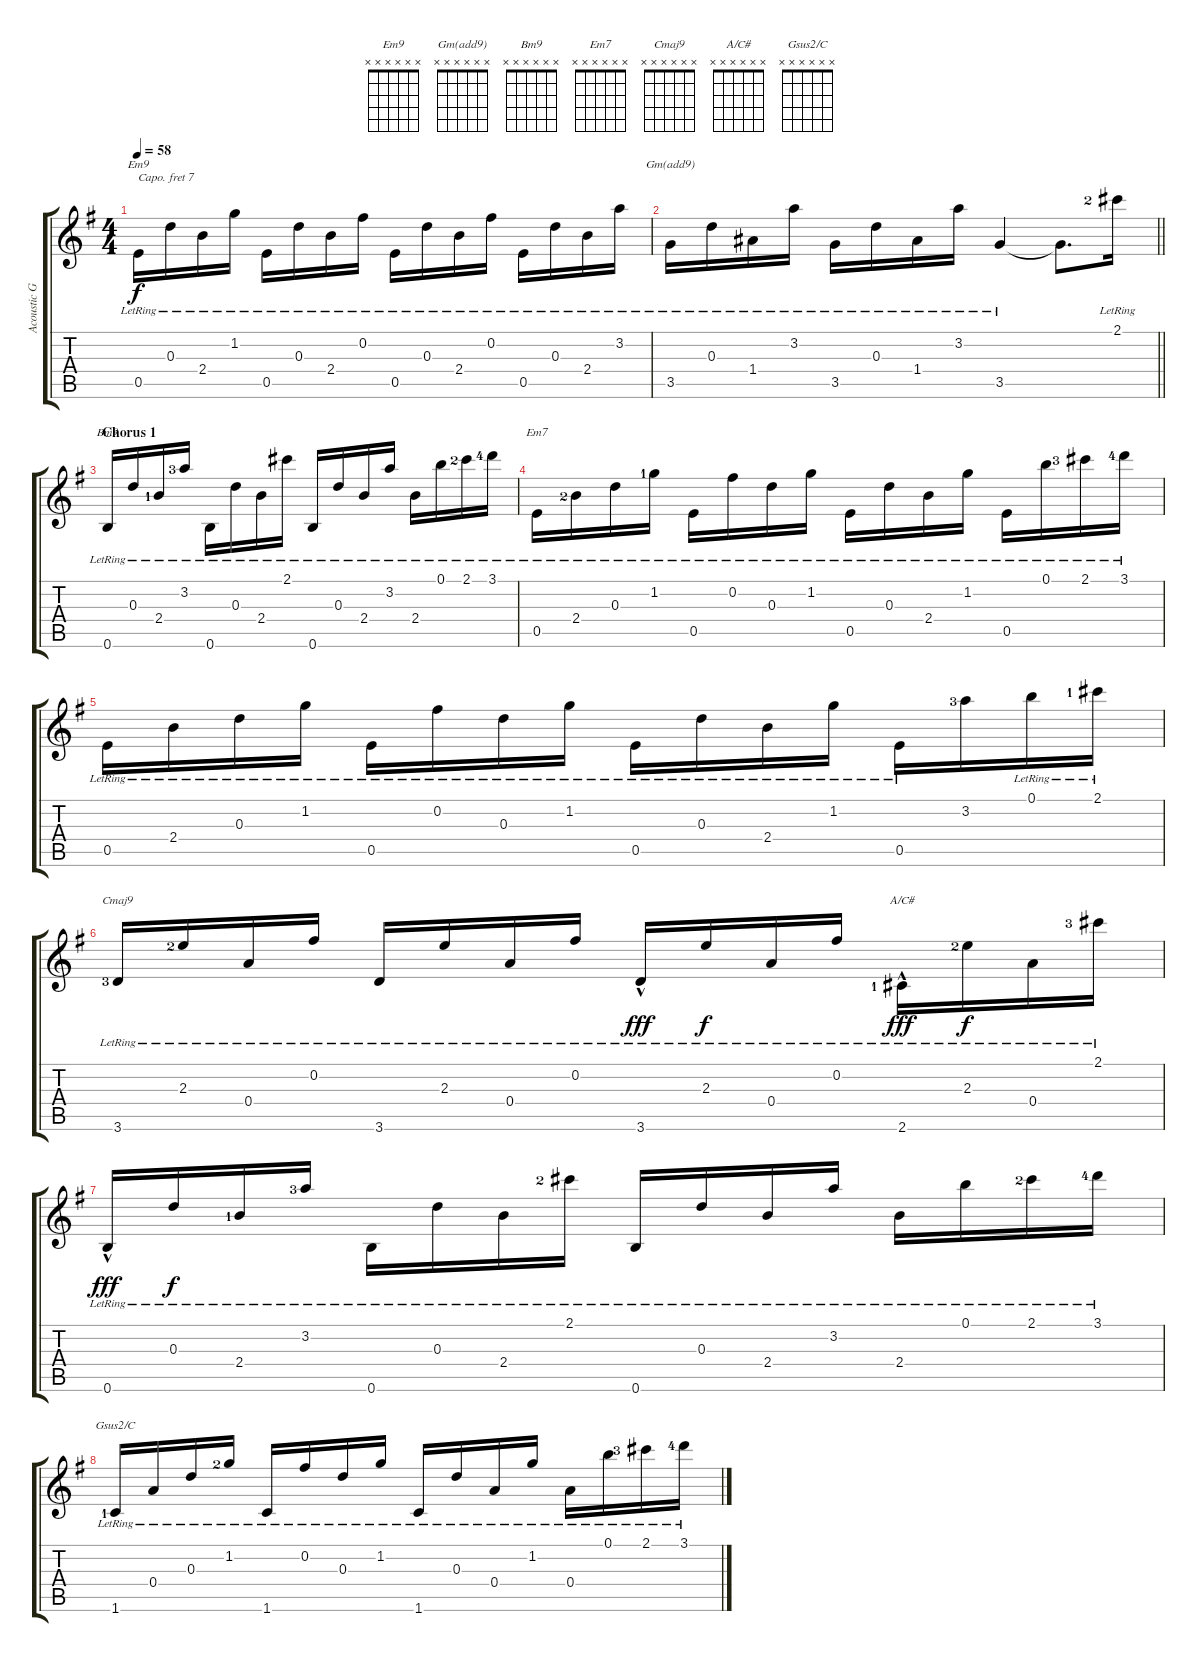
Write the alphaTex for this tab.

\track ("Acoustic Guitar" "Acoustic G") {instrument acousticguitarsteel}
\staff {score tabs}
\capo 7
\tuning (E4 B3 G3 D3 A2 E2) {hide}
\chord ("Em9" x x x x x x)
\chord ("Gm(add9)" x x x x x x)
\chord ("Bm9" x x x x x x)
\chord ("Em7" x x x x x x)
\chord ("Cmaj9" x x x x x x)
\chord ("A/C#" x x x x x x)
\chord ("Gsus2/C" x x x x x x)
\ts (4 4)
\tempo 58
\clef g2
\ks eminor
0.5{lr}.16{ch "Em9" dy f} 0.3{lr}.16 2.4{lr}.16 1.2{lr}.16 0.5{lr}.16 0.3{lr}.16 2.4{lr}.16 0.2{lr}.16 0.5{lr}.16 0.3{lr}.16 2.4{lr}.16 0.2{lr}.16 0.5{lr}.16 0.3{lr}.16 2.4{lr}.16 3.2{lr}.16 |
\barLineRight lightlight
3.5{lr}.16{ch "Gm(add9)"} 0.3{lr}.16 1.4{lr}.16 3.2{lr}.16 3.5{lr}.16 0.3{lr}.16 1.4{lr}.16 3.2{lr}.16 3.5{lr}.4 3.5{t}.8{d} 2.1{lr lf 3}.16 |
\section ("" "Chorus 1")
0.6{lr}.16{ch "Bm9"} 0.3{lr}.16 2.4{lr lf 2}.16 3.2{lr lf 4}.16 0.6{lr}.16 0.3{lr}.16 2.4{lr}.16 2.1{lr}.16 0.6{lr}.16 0.3{lr}.16 2.4{lr}.16 3.2{lr}.16 2.4{lr}.16 0.1{lr}.16 2.1{lr lf 3}.16 3.1{lr lf 5}.16 |
0.5{lr}.16{ch "Em7"} 2.4{lr lf 3}.16 0.3{lr}.16 1.2{lr lf 2}.16 0.5{lr}.16 0.2{lr}.16 0.3{lr}.16 1.2{lr}.16 0.5{lr}.16 0.3{lr}.16 2.4{lr}.16 1.2{lr}.16 0.5{lr}.16 0.1{lr}.16 2.1{lr lf 4}.16 3.1{lr lf 5}.16 |
0.5{lr}.16 2.4{lr}.16 0.3{lr}.16 1.2{lr}.16 0.5{lr}.16 0.2{lr}.16 0.3{lr}.16 1.2{lr}.16 0.5{lr}.16 0.3{lr}.16 2.4{lr}.16 1.2{lr}.16 0.5{lr}.16 3.2{lf 4}.16 0.1{lr}.16 2.1{lr lf 2}.16 |
3.6{lr lf 4}.16{ch "Cmaj9"} 2.3{lr lf 3}.16 0.4{lr}.16 0.2{lr}.16 3.6{lr}.16 2.3{lr}.16 0.4{lr}.16 0.2{lr}.16 3.6{hac lr}.16{dy fff} 2.3{lr}.16{dy f} 0.4{lr}.16 0.2{lr}.16 2.6{hac lr lf 2}.16{ch "A/C#" dy fff} 2.3{lr lf 3}.16{dy f} 0.4{lr}.16 2.1{lr lf 4}.16 |
0.6{hac lr}.16{dy fff} 0.3{lr}.16{dy f} 2.4{lr lf 2}.16 3.2{lr lf 4}.16 0.6{lr}.16 0.3{lr}.16 2.4{lr}.16 2.1{lr lf 3}.16 0.6{lr}.16 0.3{lr}.16 2.4{lr}.16 3.2{lr}.16 2.4{lr}.16 0.1{lr}.16 2.1{lr lf 3}.16 3.1{lr lf 5}.16 |
1.6{lr lf 2}.16{ch "Gsus2/C"} 0.4{lr}.16 0.3{lr}.16 1.2{lr lf 3}.16 1.6{lr}.16 0.2{lr}.16 0.3{lr}.16 1.2{lr}.16 1.6{lr}.16 0.3{lr}.16 0.4{lr}.16 1.2{lr}.16 0.4{lr}.16 0.1{lr}.16 2.1{lr lf 4}.16 3.1{lr lf 5}.16
